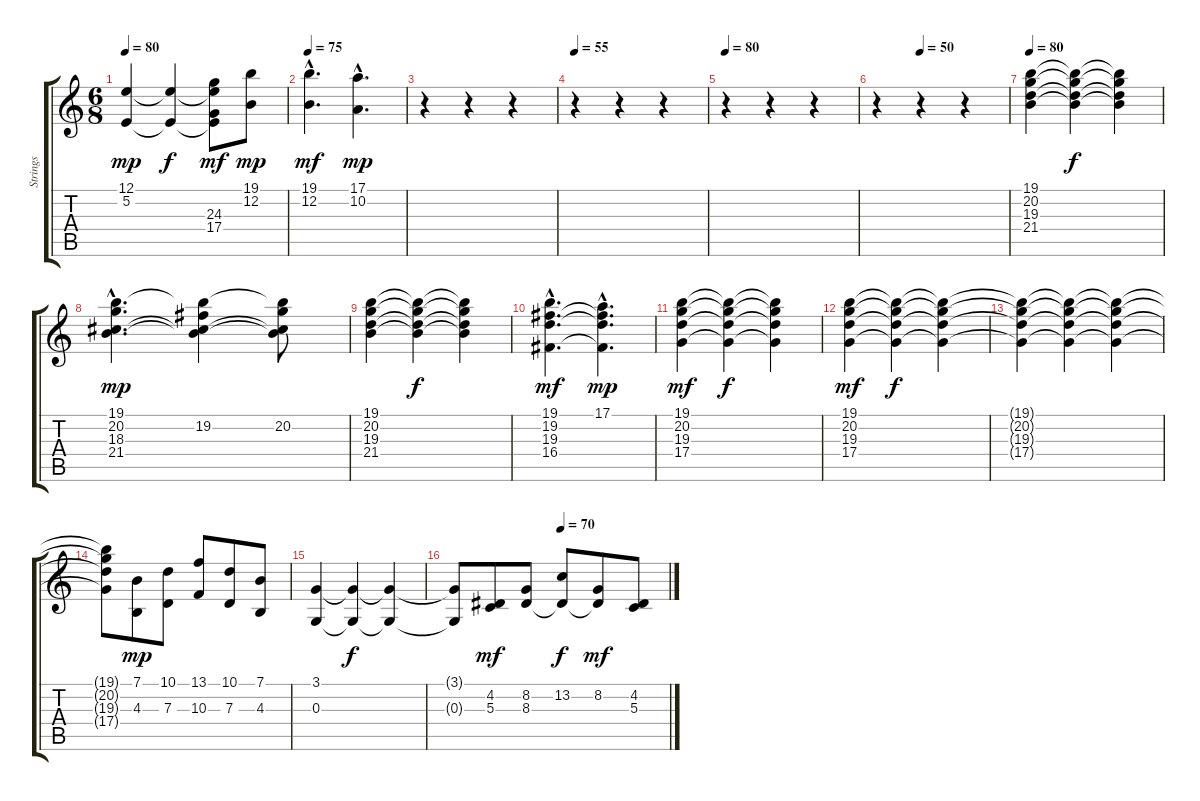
\track ("Strings" "Strings") {instrument stringensemble1}
\staff {score tabs}
\tuning (E4 B3 G3 D3 A2 E2) {hide}
\ts (6 8)
\tempo 80
\clef g2
\ks c
(12.1 5.2).4{dy mp} (12.1{t} 5.2{t}).4{dy f} (12.1{t} 5.2{t} 24.3 17.4).8{dy mf} (19.1 12.2).8{dy mp} |
\tempo 75
(19.1{hac} 12.2{hac}).4{d dy mf} (17.1{hac} 10.2{hac}).4{d dy mp volume 2} |
r.4 r.4 r.4 |
\tempo 55
r.4 r.4 r.4 |
\tempo 80
r.4 r.4 r.4 |
\tempo (50 0.3333333333333333)
r.4 r.4 r.4{volume 2} |
\tempo 80
(19.1 20.2 19.3 21.4).4{volume 8} (19.1{t} 20.2{t} 19.3{t} 21.4{t}).4{dy f} (19.1{t} 20.2{t} 19.3{t} 21.4{t}).4 |
(19.1{hac} 20.2{hac} 18.3{hac} 21.4{hac}).4{d dy mp} (19.1{t} 19.2 18.3{t} 21.4{t}).4 (19.1{t} 20.2 18.3{t} 21.4{t}).8 |
(19.1 20.2 19.3 21.4).4 (19.1{t} 20.2{t} 19.3{t} 21.4{t}).4{dy f} (19.1{t} 20.2{t} 19.3{t} 21.4{t}).4 |
(19.1{hac} 19.2{hac} 19.3{hac} 16.4{hac}).4{d dy mf} (17.1{hac} 19.2{hac t} 19.3{hac t} 16.4{hac t}).4{d dy mp} |
(19.1 20.2 19.3 17.4).4{dy mf} (19.1{t} 20.2{t} 19.3{t} 17.4{t}).4{dy f} (19.1{t} 20.2{t} 19.3{t} 17.4{t}).4 |
(19.1 20.2 19.3 17.4).4{dy mf volume 2} (19.1{t} 20.2{t} 19.3{t} 17.4{t}).4{dy f} (19.1{t} 20.2{t} 19.3{t} 17.4{t}).4 |
(19.1{t} 20.2{t} 19.3{t} 17.4{t}).4 (19.1{t} 20.2{t} 19.3{t} 17.4{t}).4 (19.1{t} 20.2{t} 19.3{t} 17.4{t}).4{volume 8} |
(19.1{t} 20.2{t} 19.3{t} 17.4{t}).8 (7.1 4.3).8{dy mp} (10.1 7.3).8 (13.1 10.3).8 (10.1 7.3).8 (7.1 4.3).8 |
(3.1 0.3).4{volume 6} (3.1{t} 0.3{t}).4{dy f} (3.1{t} 0.3{t}).4 |
\tempo (70 0.5)
(3.1{t} 0.3{t}).8 (4.2 5.3).8{dy mf} (8.2 8.3).8 (13.2 8.3{t}).8{dy f} (8.2 8.3{t}).8{dy mf} (4.2 5.3).8
